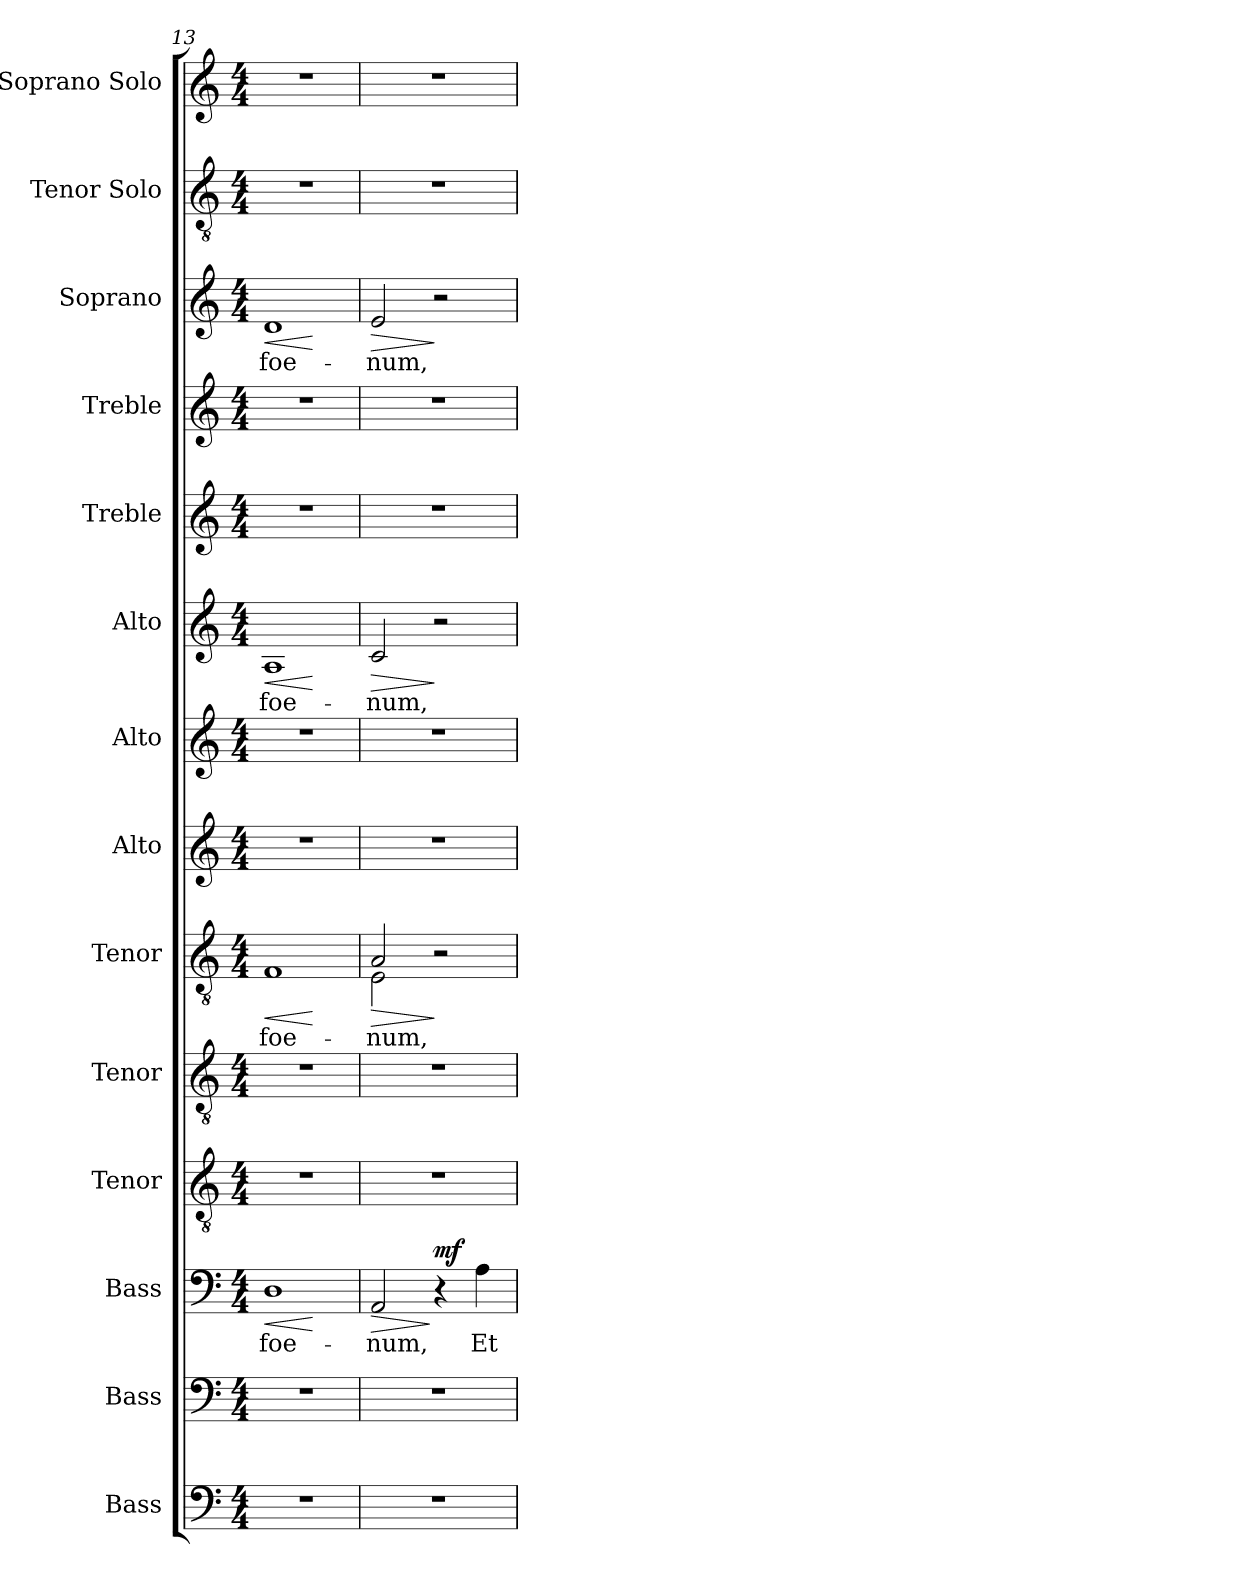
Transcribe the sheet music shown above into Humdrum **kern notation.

**kern	**kern	**kern	**text	**dynam	**kern	**kern	**kern	**text	**dynam	**kern	**kern	**kern	**text	**dynam	**kern	**kern	**kern	**text	**dynam	**kern	**kern
*part14	*part13	*part12	*part12	*part12	*part11	*part10	*part9	*part9	*part9	*part8	*part7	*part6	*part6	*part6	*part5	*part4	*part3	*part3	*part3	*part2	*part1
*staff14	*staff13	*staff12	*staff12	*staff12	*staff11	*staff10	*staff9	*staff9	*staff9	*staff8	*staff7	*staff6	*staff6	*staff6	*staff5	*staff4	*staff3	*staff3	*staff3	*staff2	*staff1
*I"Bass	*I"Bass	*I"Bass	*	*	*I"Tenor	*I"Tenor	*I"Tenor	*	*	*I"Alto	*I"Alto	*I"Alto	*	*	*I"Treble	*I"Treble	*I"Soprano	*	*	*I"Tenor Solo	*I"Soprano Solo
*I'B. 2.	*I'B. 1.	*I'B.	*	*	*I'T. 2.	*I'T. 1.	*I'T.	*	*	*I'A. 2.	*I'A. 1.	*I'A.	*	*	*	*	*I'S.	*	*	*I'T.  Solo	*I'S.  Solo
*clefF4	*clefF4	*clefF4	*	*	*clefGv2	*clefGv2	*clefGv2	*	*	*clefG2	*clefG2	*clefG2	*	*	*clefG2	*clefG2	*clefG2	*	*	*clefGv2	*clefG2
*	*	*	*	*	*ITrd7c12	*ITrd7c12	*ITrd7c12	*	*	*	*	*	*	*	*	*	*	*	*	*ITrd7c12	*
*k[]	*k[]	*k[]	*	*	*k[]	*k[]	*k[]	*	*	*k[]	*k[]	*k[]	*	*	*k[]	*k[]	*k[]	*	*	*k[]	*k[]
*C:	*C:	*C:	*	*	*C:	*C:	*C:	*	*	*C:	*C:	*C:	*	*	*C:	*C:	*C:	*	*	*C:	*C:
*M4/4	*M4/4	*M4/4	*	*	*M4/4	*M4/4	*M4/4	*	*	*M4/4	*M4/4	*M4/4	*	*	*M4/4	*M4/4	*M4/4	*	*	*M4/4	*M4/4
=13	=13	=13	=13	=13	=13	=13	=13	=13	=13	=13	=13	=13	=13	=13	=13	=13	=13	=13	=13	=13	=13
!	!	!	!LO:LY:b:color=#000000	!LO:HP:b	!	!	!	!	!	!	!	!	!	!	!	!	!	!	!	!	!
!	!	!	!	!	!	!	!	!LO:LY:b:color=#000000	!LO:HP:b	!	!	!	!	!	!	!	!	!	!	!	!
!	!	!	!	!	!	!	!	!	!	!	!	!	!LO:LY:b:color=#000000	!LO:HP:b	!	!	!	!	!	!	!
!	!	!	!	!	!	!	!	!	!	!	!	!	!	!	!	!	!	!LO:LY:b:color=#000000	!LO:HP:b	!	!
1r	1r	1Di	foe-	<	1r	1r	1FFi	foe-	<	1r	1r	1Ai	foe-	<	1r	1r	1di	foe-	<	1r	1r
.	.	.	.	[	.	.	.	.	[	.	.	.	.	[	.	.	.	.	[	.	.
=14	=14	=14	=14	=14	=14	=14	=14	=14	=14	=14	=14	=14	=14	=14	=14	=14	=14	=14	=14	=14	=14
!	!	!	!LO:LY:b:color=#000000	!LO:HP:b	!	!	!	!	!	!	!	!	!	!	!	!	!	!	!	!	!
!	!	!	!	!	!	!	!	!LO:LY:b:color=#000000	!LO:HP:b	!	!	!	!	!	!	!	!	!	!	!	!
*	*	*	*	*	*	*	*^	*	*	*	*	*	*	*	*	*	*	*	*	*	*
!	!	!	!	!	!	!	!	!	!	!	!	!	!	!LO:LY:b:color=#000000	!LO:HP:b	!	!	!	!	!	!	!
!	!	!	!	!	!	!	!	!	!	!	!	!	!	!	!	!	!	!	!LO:LY:b:color=#000000	!LO:HP:b	!	!
1r	1r	2AAi/	-num,	>	1r	1r	2AAi/	2EEi\	-num,	>	1r	1r	2ci/	-num,	>	1r	1r	2ei/	-num,	>	1r	1r
.	.	4r	.	] mf	.	.	2r	2ryy	.	]	.	.	2r	.	]	.	.	2r	.	]	.	.
!	!	!	!LO:LY:b:color=#000000	!	!	!	!	!	!	!	!	!	!	!	!	!	!	!	!	!	!	!
.	.	4Ai\	Et	.	.	.	.	.	.	.	.	.	.	.	.	.	.	.	.	.	.	.
*	*	*	*	*	*	*	*v	*v	*	*	*	*	*	*	*	*	*	*	*	*	*	*
=	=	=	=	=	=	=	=	=	=	=	=	=	=	=	=	=	=	=	=	=	=
*-	*-	*-	*-	*-	*-	*-	*-	*-	*-	*-	*-	*-	*-	*-	*-	*-	*-	*-	*-	*-	*-
